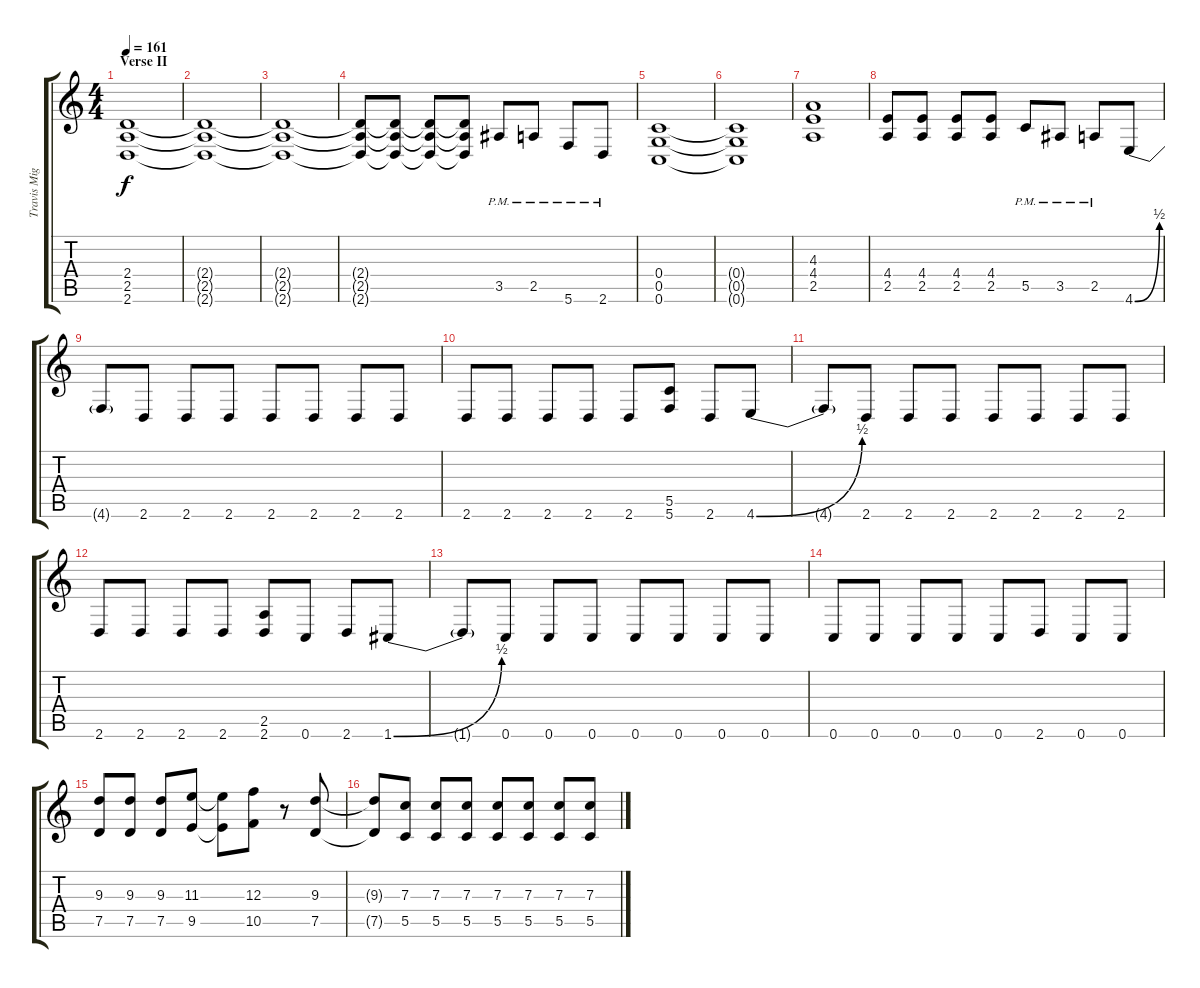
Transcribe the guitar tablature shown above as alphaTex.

\track ("Travis Miguel" "Travis Mig") {instrument distortionguitar}
\staff {score tabs}
\tuning (D4 A3 F3 C3 G2 C2) {hide}
\ts (4 4)
\section ("" "Verse II")
\tempo 161
\clef g2
\ks c
(2.4 2.5 2.6).1{dy f} |
(2.4{t} 2.5{t} 2.6{t}).1 |
(2.4{t} 2.5{t} 2.6{t}).1 |
(2.4{t} 2.5{t} 2.6{t}).8 (2.4{t} 2.5{t} 2.6{t}).8 (2.4{t} 2.5{t} 2.6{t}).8 (2.4{t} 2.5{t} 2.6{t}).8 3.5{pm}.8 2.5{pm}.8 5.6{pm}.8 2.6{pm}.8 |
(0.4 0.5 0.6).1 |
(0.4{t} 0.5{t} 0.6{t}).1 |
(4.3 4.4 2.5).1 |
(4.4 2.5).8 (4.4 2.5).8 (4.4 2.5).8 (4.4 2.5).8 5.5{pm}.8 3.5{pm}.8 2.5{pm}.8 4.6{be (bend 0 0 60 2)}.8 |
4.6{t}.8 2.6.8 2.6.8 2.6.8 2.6.8 2.6.8 2.6.8 2.6.8 |
2.6.8 2.6.8 2.6.8 2.6.8 2.6.8 (5.5 5.6).8 2.6.8 4.6{be (bend 0 0 60 2)}.8 |
4.6{t}.8 2.6.8 2.6.8 2.6.8 2.6.8 2.6.8 2.6.8 2.6.8 |
2.6.8 2.6.8 2.6.8 2.6.8 (2.5 2.6).8 0.6.8 2.6.8 1.6{be (bend 0 0 60 2)}.8 |
1.6{t}.8 0.6.8 0.6.8 0.6.8 0.6.8 0.6.8 0.6.8 0.6.8 |
0.6.8 0.6.8 0.6.8 0.6.8 0.6.8 2.6.8 0.6.8 0.6.8 |
(9.3 7.5).8 (9.3 7.5).8 (9.3 7.5).8 (11.3 9.5).8 (11.3{t} 9.5{t}).8 (12.3 10.5).8 r.8 (9.3 7.5).8 |
(9.3{t} 7.5{t}).8 (7.3 5.5).8 (7.3 5.5).8 (7.3 5.5).8 (7.3 5.5).8 (7.3 5.5).8 (7.3 5.5).8 (7.3 5.5).8
